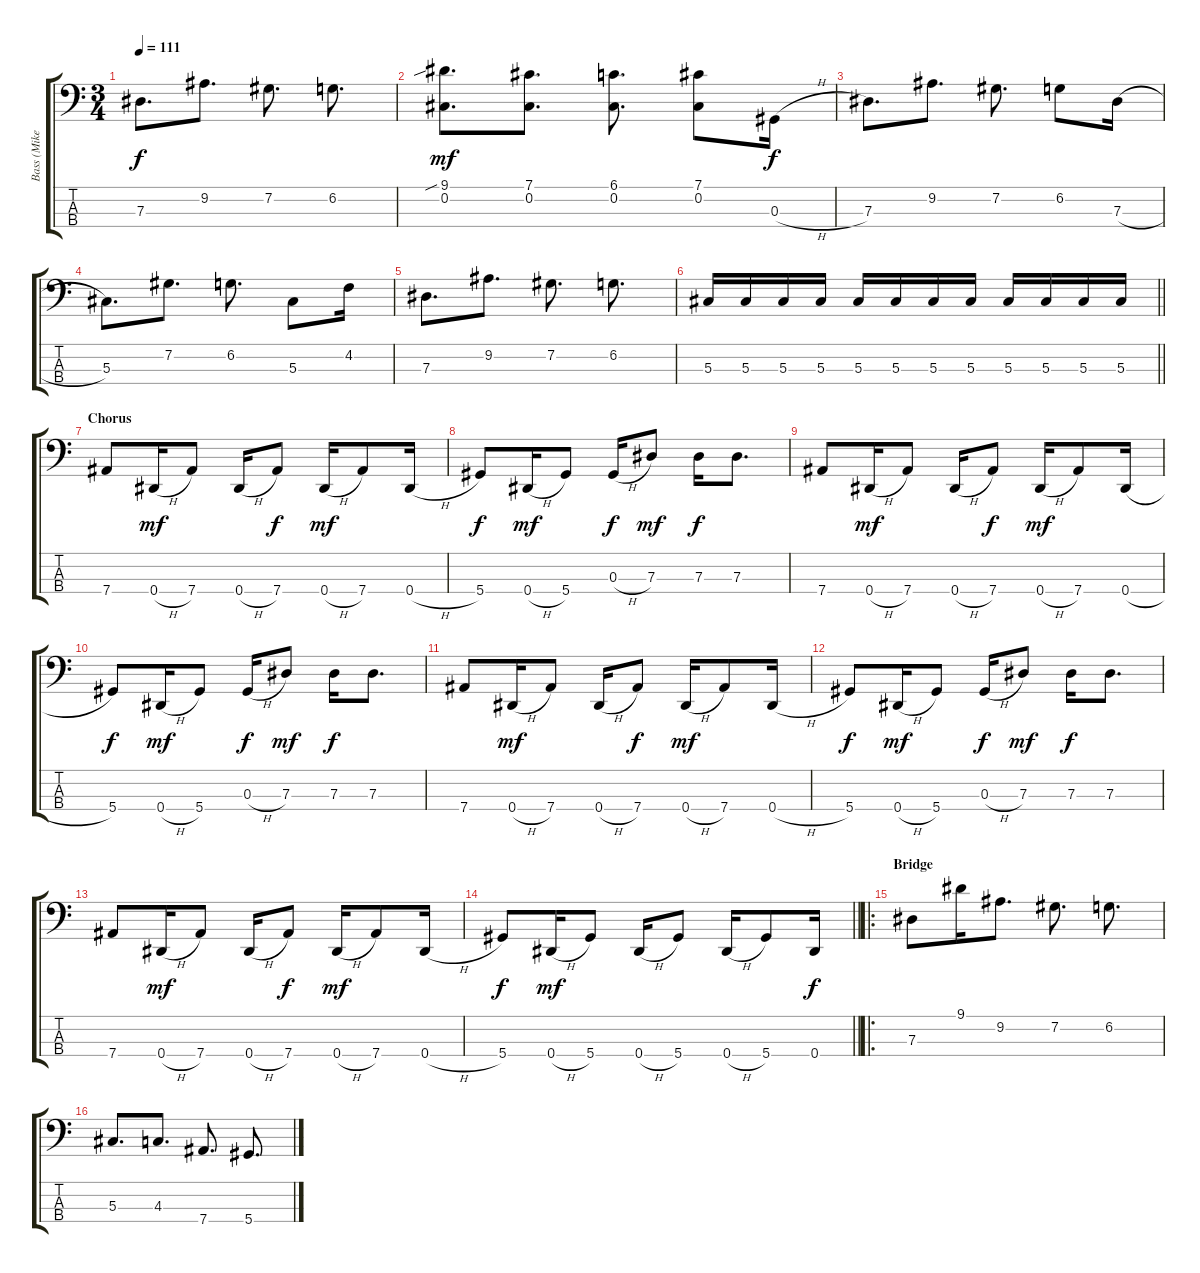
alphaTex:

\track ("Bass (Mike Dirnt)" "Bass (Mike") {instrument electricbasspick}
\staff {score tabs}
\tuning (Gb2 Db2 Ab1 Eb1) {hide}
\ts (3 4)
\tempo 111
\clef f4
\ks c
7.3.8{d dy f} 9.2.8{d} 7.2.8{d} 6.2.8{d} |
(9.1{sib} 0.2).8{d dy mf} (7.1 0.2).8{d} (6.1 0.2).8{d} (7.1 0.2).8 0.3{h}.16{dy f} |
7.3.8{d} 9.2.8{d} 7.2.8{d} 6.2.8 7.3{h}.16 |
5.3.8{d} 7.2.8{d} 6.2.8{d} 5.3.8 4.2.16 |
7.3.8{d} 9.2.8{d} 7.2.8{d} 6.2.8{d} |
\barLineRight lightlight
5.3.16 5.3.16 5.3.16 5.3.16 5.3.16 5.3.16 5.3.16 5.3.16 5.3.16 5.3.16 5.3.16 5.3.16 |
\section ("" "Chorus")
7.4.8 0.4{h}.16{dy mf} 7.4.8 0.4{h}.16 7.4.8{dy f} 0.4{h}.16{dy mf} 7.4.8 0.4{h}.16 |
5.4.8{dy f} 0.4{h}.16{dy mf} 5.4.8 0.3{h}.16{dy f} 7.3.8{dy mf} 7.3.16{dy f} 7.3.8{d} |
7.4.8 0.4{h}.16{dy mf} 7.4.8 0.4{h}.16 7.4.8{dy f} 0.4{h}.16{dy mf} 7.4.8 0.4{h}.16 |
5.4.8{dy f} 0.4{h}.16{dy mf} 5.4.8 0.3{h}.16{dy f} 7.3.8{dy mf} 7.3.16{dy f} 7.3.8{d} |
7.4.8 0.4{h}.16{dy mf} 7.4.8 0.4{h}.16 7.4.8{dy f} 0.4{h}.16{dy mf} 7.4.8 0.4{h}.16 |
5.4.8{dy f} 0.4{h}.16{dy mf} 5.4.8 0.3{h}.16{dy f} 7.3.8{dy mf} 7.3.16{dy f} 7.3.8{d} |
7.4.8 0.4{h}.16{dy mf} 7.4.8 0.4{h}.16 7.4.8{dy f} 0.4{h}.16{dy mf} 7.4.8 0.4{h}.16 |
\barLineRight lightlight
5.4.8{dy f} 0.4{h}.16{dy mf} 5.4.8 0.4{h}.16 5.4.8 0.4{h}.16 5.4.8 0.4.16{dy f} |
\ro
\section ("" "Bridge")
7.3.8 9.1.16 9.2.8{d} 7.2.8{d} 6.2.8{d} |
5.3.8{d} 4.3.8{d} 7.4.8{d} 5.4.8{d}
